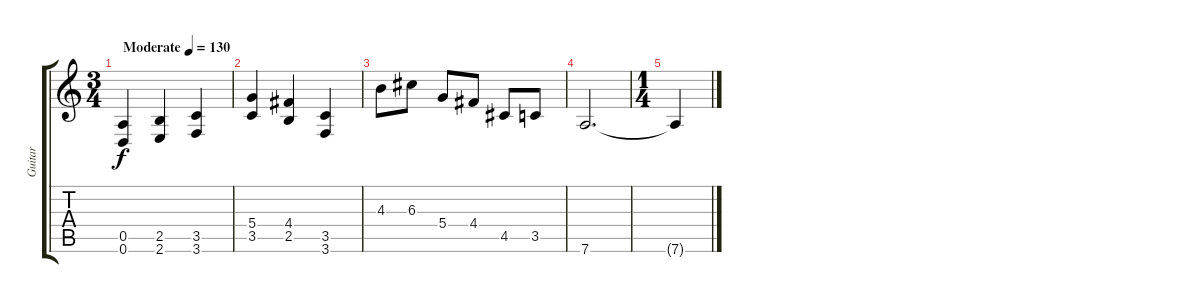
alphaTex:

\track ("Guitar" "Guitar") {instrument overdrivenguitar}
\staff {score tabs}
\tuning (E4 B3 G3 D3 A2 D2) {hide}
\ts (3 4)
\tempo (130 "Moderate")
\clef g2
\ks c
(0.5 0.6).4{dy f instrument overdrivenguitar} (2.5 2.6).4 (3.5 3.6).4 |
(5.4 3.5).4 (4.4 2.5).4 (3.5 3.6).4 |
4.3.8 6.3.8 5.4.8 4.4.8 4.5.8 3.5.8 |
7.6.2{d} |
\ts (1 4)
7.6{t}.4
